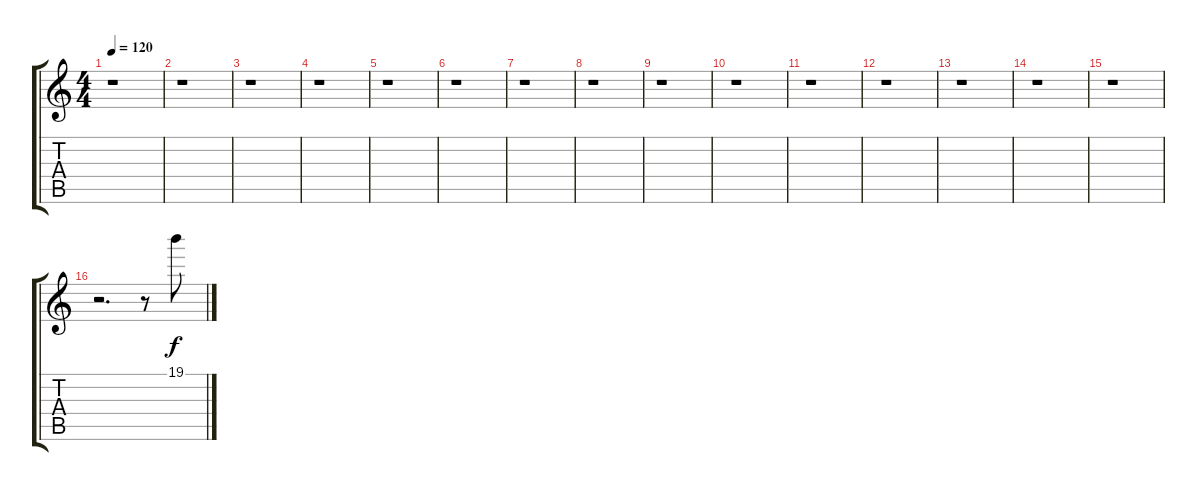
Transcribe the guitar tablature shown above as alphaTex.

\track "" {instrument overdrivenguitar}
\staff {score tabs}
\tuning (E4 B3 G3 D3 A2 E2) {hide}
\ts (4 4)
\tempo 120
\clef g2
\ks c
r.1{dy f} |
r.1 |
r.1 |
r.1 |
r.1 |
r.1 |
r.1 |
r.1 |
r.1 |
r.1 |
r.1 |
r.1 |
r.1 |
r.1 |
r.1 |
r.2{d} r.8 19.1.8
